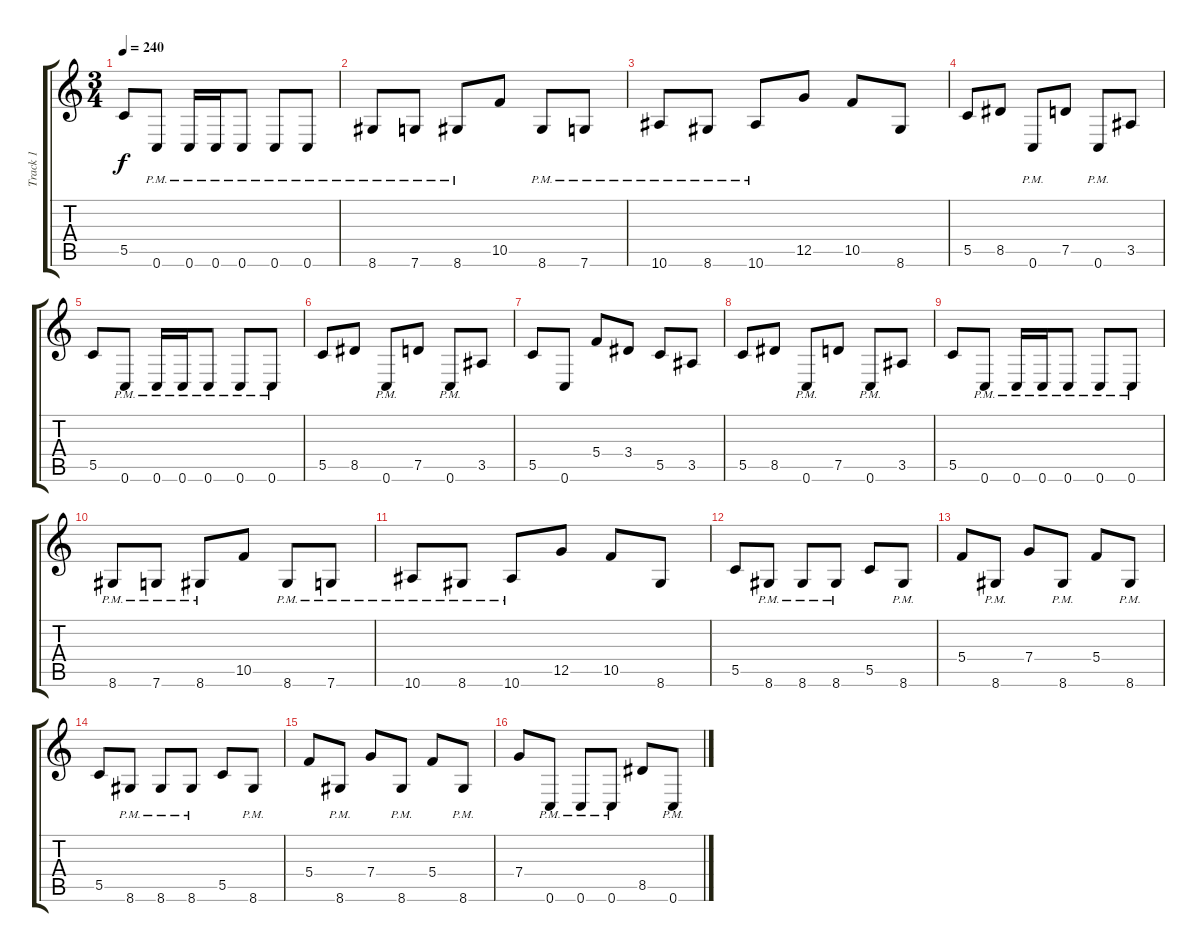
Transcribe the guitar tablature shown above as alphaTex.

\track ("Track 1" "Track 1") {instrument distortionguitar}
\staff {score tabs}
\tuning (D4 A3 F3 C3 G2 C2) {hide}
\ts (3 4)
\tempo 240
\clef g2
\ks c
5.5.8{dy f} 0.6{pm}.8 0.6{pm}.16 0.6{pm}.16 0.6{pm}.8 0.6{pm}.8 0.6{pm}.8 |
8.6{pm}.8 7.6{pm}.8 8.6{pm}.8 10.5.8 8.6{pm}.8 7.6{pm}.8 |
10.6{pm}.8 8.6{pm}.8 10.6{pm}.8 12.5.8 10.5.8 8.6.8 |
5.5.8 8.5.8 0.6{pm}.8 7.5.8 0.6{pm}.8 3.5.8 |
5.5.8 0.6{pm}.8 0.6{pm}.16 0.6{pm}.16 0.6{pm}.8 0.6{pm}.8 0.6{pm}.8 |
5.5.8 8.5.8 0.6{pm}.8 7.5.8 0.6{pm}.8 3.5.8 |
5.5.8 0.6.8 5.4.8 3.4.8 5.5.8 3.5.8 |
5.5.8 8.5.8 0.6{pm}.8 7.5.8 0.6{pm}.8 3.5.8 |
5.5.8 0.6{pm}.8 0.6{pm}.16 0.6{pm}.16 0.6{pm}.8 0.6{pm}.8 0.6{pm}.8 |
8.6{pm}.8 7.6{pm}.8 8.6{pm}.8 10.5.8 8.6{pm}.8 7.6{pm}.8 |
10.6{pm}.8 8.6{pm}.8 10.6{pm}.8 12.5.8 10.5.8 8.6.8 |
5.5.8 8.6{pm}.8 8.6{pm}.8 8.6{pm}.8 5.5.8 8.6{pm}.8 |
5.4.8 8.6{pm}.8 7.4.8 8.6{pm}.8 5.4.8 8.6{pm}.8 |
5.5.8 8.6{pm}.8 8.6{pm}.8 8.6{pm}.8 5.5.8 8.6{pm}.8 |
5.4.8 8.6{pm}.8 7.4.8 8.6{pm}.8 5.4.8 8.6{pm}.8 |
7.4.8 0.6{pm}.8 0.6{pm}.8 0.6{pm}.8 8.5.8 0.6{pm}.8
